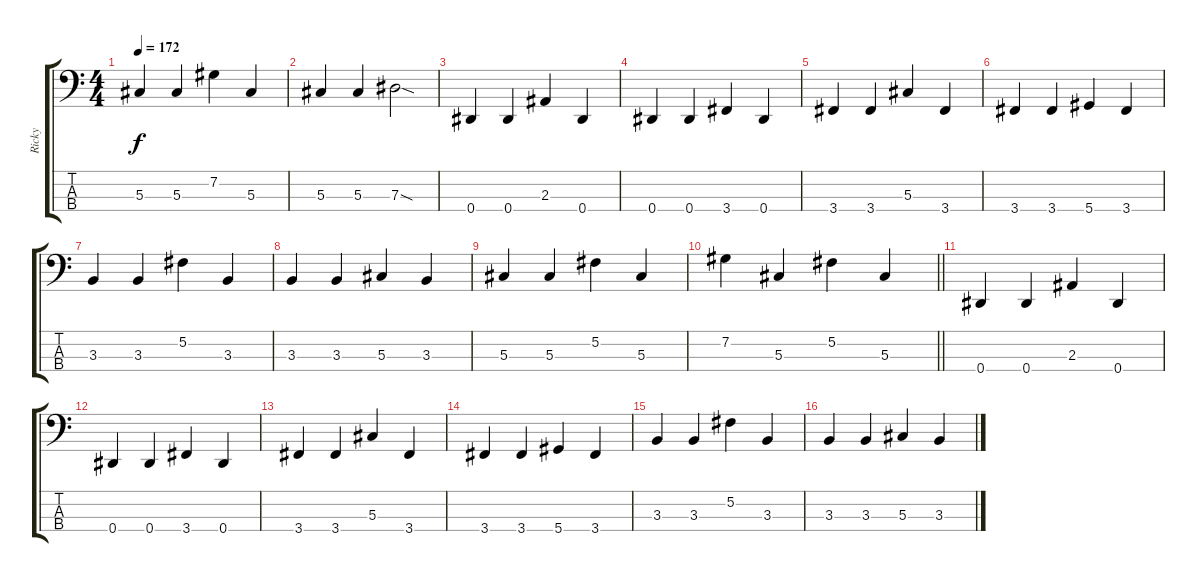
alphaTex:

\track ("Ricky" "Ricky") {instrument electricbasspick}
\staff {score tabs}
\tuning (Gb2 Db2 Ab1 Eb1) {hide}
\ts (4 4)
\tempo 172
\clef f4
\ks c
5.3.4{dy f} 5.3.4 7.2.4 5.3.4 |
5.3.4 5.3.4 7.3{sod}.2 |
0.4.4 0.4.4 2.3.4 0.4.4 |
0.4.4 0.4.4 3.4.4 0.4.4 |
3.4.4 3.4.4 5.3.4 3.4.4 |
3.4.4 3.4.4 5.4.4 3.4.4 |
3.3.4 3.3.4 5.2.4 3.3.4 |
3.3.4 3.3.4 5.3.4 3.3.4 |
5.3.4 5.3.4 5.2.4 5.3.4 |
\barLineRight lightlight
7.2.4 5.3.4 5.2.4 5.3.4 |
0.4.4 0.4.4 2.3.4 0.4.4 |
0.4.4 0.4.4 3.4.4 0.4.4 |
3.4.4 3.4.4 5.3.4 3.4.4 |
3.4.4 3.4.4 5.4.4 3.4.4 |
3.3.4 3.3.4 5.2.4 3.3.4 |
3.3.4 3.3.4 5.3.4 3.3.4
